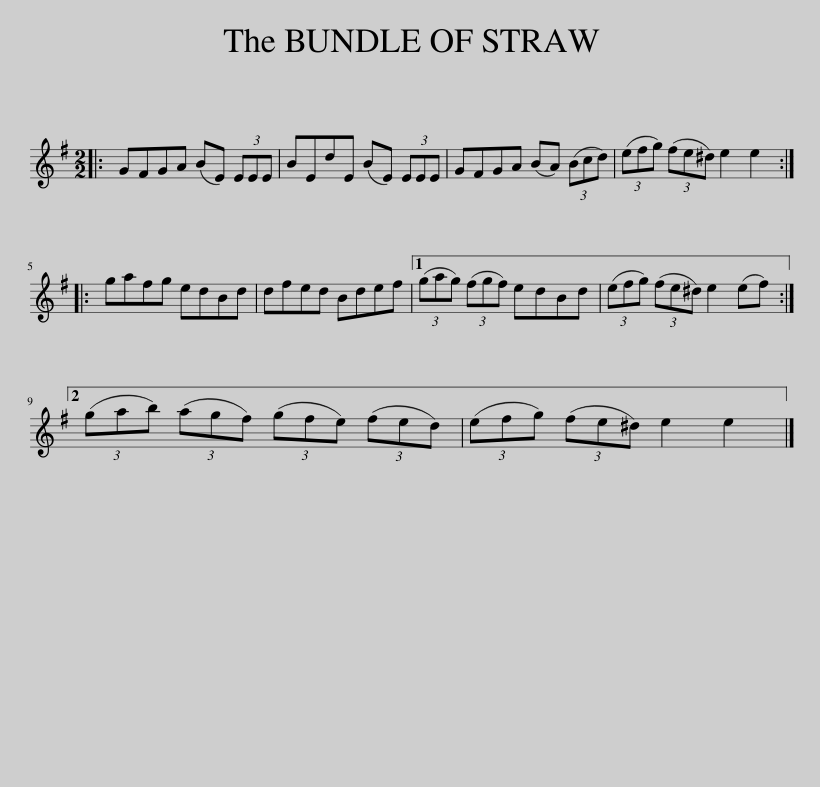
X:1
L:1/8
M:2/2
I:linebreak $
K:Emin
V:1 treble
V:1
|: GFGA (BE) (3EEE | BEdE (BE) (3EEE | GFGA (BA) (3(Bcd) | (3(efg) (3(fe^d) e2 e2 ::$ gafg edBd | %5
 dfed Bdef |1 (3(gag) (3(fgf) edBd | (3(efg) (3(fe^d) e2 (ef) :|2$ (3(gab) (3(agf) (3(gfe) (3(fed) | (3(efg) (3(fe^d) e2 e2 |] %10
